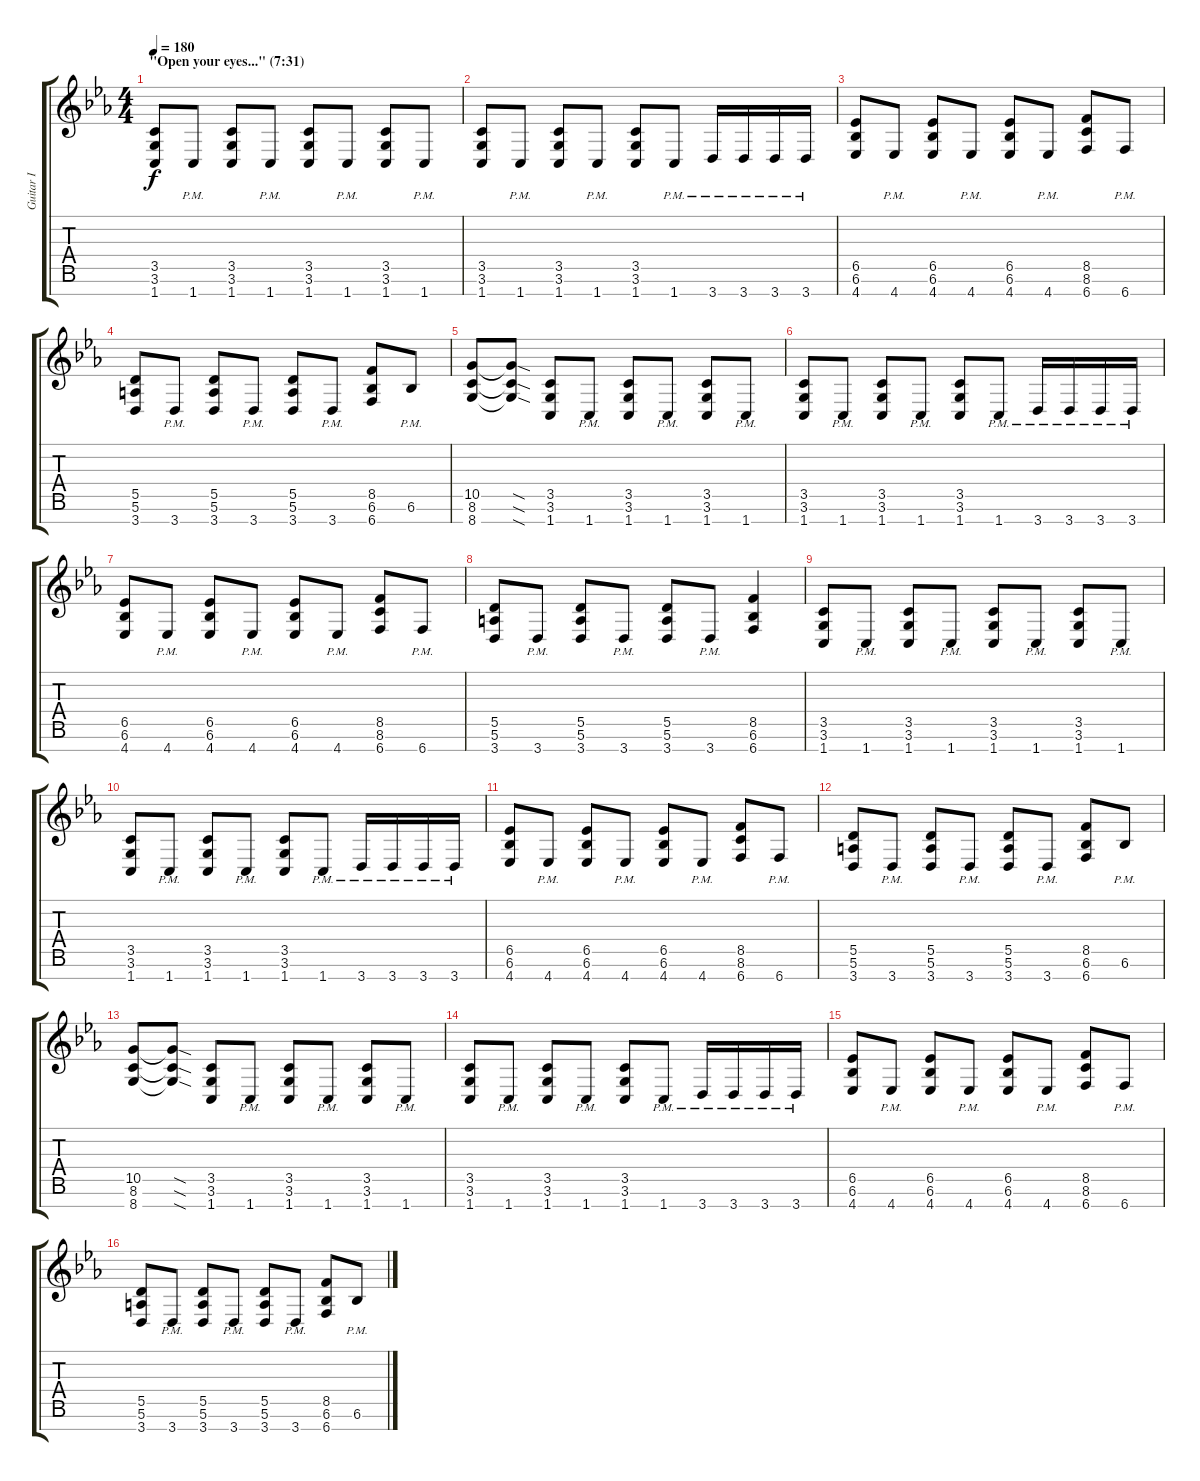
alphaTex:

\track ("Guitar I" "Guitar I") {instrument distortionguitar}
\staff {score tabs}
\tuning (E4 B3 G3 D3 A2 E2 B1) {hide}
\ts (4 4)
\section ("" "\"Open your eyes...\" (7:31)")
\tempo 180
\clef g2
\ks cminor
(3.5 3.6 1.7).8{dy f} 1.7{pm}.8 (3.5 3.6 1.7).8 1.7{pm}.8 (3.5 3.6 1.7).8 1.7{pm}.8 (3.5 3.6 1.7).8 1.7{pm}.8 |
(3.5 3.6 1.7).8 1.7{pm}.8 (3.5 3.6 1.7).8 1.7{pm}.8 (3.5 3.6 1.7).8 1.7{pm}.8 3.7{pm}.16 3.7{pm}.16 3.7{pm}.16 3.7{pm}.16 |
(6.5 6.6 4.7).8 4.7{pm}.8 (6.5 6.6 4.7).8 4.7{pm}.8 (6.5 6.6 4.7).8 4.7{pm}.8 (8.5 8.6 6.7).8 6.7{pm}.8 |
(5.5 5.6 3.7).8 3.7{pm}.8 (5.5 5.6 3.7).8 3.7{pm}.8 (5.5 5.6 3.7).8 3.7{pm}.8 (8.5 6.6 6.7).8 6.6{pm}.8 |
(10.5 8.6 8.7).8 (10.5{sod t} 8.6{sod t} 8.7{sod t}).8 (3.5 3.6 1.7).8 1.7{pm}.8 (3.5 3.6 1.7).8 1.7{pm}.8 (3.5 3.6 1.7).8 1.7{pm}.8 |
(3.5 3.6 1.7).8 1.7{pm}.8 (3.5 3.6 1.7).8 1.7{pm}.8 (3.5 3.6 1.7).8 1.7{pm}.8 3.7{pm}.16 3.7{pm}.16 3.7{pm}.16 3.7{pm}.16 |
(6.5 6.6 4.7).8 4.7{pm}.8 (6.5 6.6 4.7).8 4.7{pm}.8 (6.5 6.6 4.7).8 4.7{pm}.8 (8.5 8.6 6.7).8 6.7{pm}.8 |
(5.5 5.6 3.7).8 3.7{pm}.8 (5.5 5.6 3.7).8 3.7{pm}.8 (5.5 5.6 3.7).8 3.7{pm}.8 (8.5 6.6 6.7).4 |
(3.5 3.6 1.7).8 1.7{pm}.8 (3.5 3.6 1.7).8 1.7{pm}.8 (3.5 3.6 1.7).8 1.7{pm}.8 (3.5 3.6 1.7).8 1.7{pm}.8 |
(3.5 3.6 1.7).8 1.7{pm}.8 (3.5 3.6 1.7).8 1.7{pm}.8 (3.5 3.6 1.7).8 1.7{pm}.8 3.7{pm}.16 3.7{pm}.16 3.7{pm}.16 3.7{pm}.16 |
(6.5 6.6 4.7).8 4.7{pm}.8 (6.5 6.6 4.7).8 4.7{pm}.8 (6.5 6.6 4.7).8 4.7{pm}.8 (8.5 8.6 6.7).8 6.7{pm}.8 |
(5.5 5.6 3.7).8 3.7{pm}.8 (5.5 5.6 3.7).8 3.7{pm}.8 (5.5 5.6 3.7).8 3.7{pm}.8 (8.5 6.6 6.7).8 6.6{pm}.8 |
(10.5 8.6 8.7).8 (10.5{sod t} 8.6{sod t} 8.7{sod t}).8 (3.5 3.6 1.7).8 1.7{pm}.8 (3.5 3.6 1.7).8 1.7{pm}.8 (3.5 3.6 1.7).8 1.7{pm}.8 |
(3.5 3.6 1.7).8 1.7{pm}.8 (3.5 3.6 1.7).8 1.7{pm}.8 (3.5 3.6 1.7).8 1.7{pm}.8 3.7{pm}.16 3.7{pm}.16 3.7{pm}.16 3.7{pm}.16 |
(6.5 6.6 4.7).8 4.7{pm}.8 (6.5 6.6 4.7).8 4.7{pm}.8 (6.5 6.6 4.7).8 4.7{pm}.8 (8.5 8.6 6.7).8 6.7{pm}.8 |
(5.5 5.6 3.7).8 3.7{pm}.8 (5.5 5.6 3.7).8 3.7{pm}.8 (5.5 5.6 3.7).8 3.7{pm}.8 (8.5 6.6 6.7).8 6.6{pm}.8
